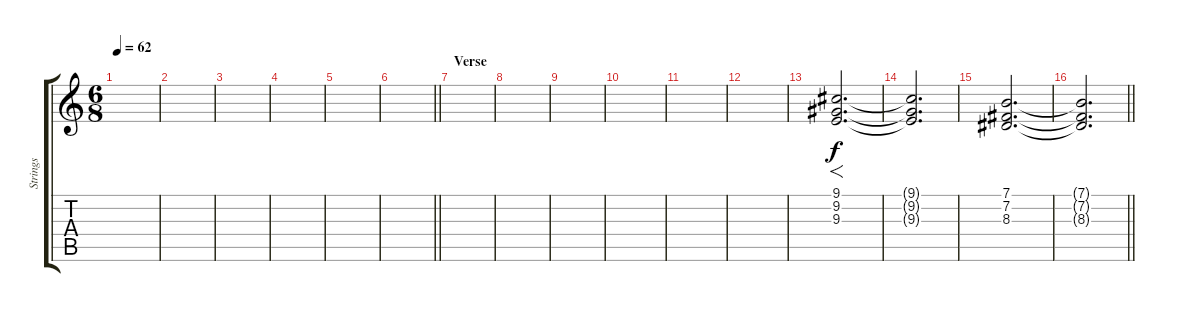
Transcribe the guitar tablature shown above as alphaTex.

\track ("Strings" "Strings") {instrument tremolostrings}
\staff {score tabs}
\tuning (E4 B3 G3 D3 A2 E2) {hide}
\ts (6 8)
\tempo 62
\clef g2
\ks c
|
|
|
|
|
\barLineRight lightlight
|
\section ("" "Verse")
|
|
|
|
|
|
(9.1 9.2 9.3).2{f d} |
(9.1{t} 9.2{t} 9.3{t}).2{d} |
(7.1 7.2 8.3).2{d} |
\barLineRight lightlight
(7.1{t} 7.2{t} 8.3{t}).2{d}
